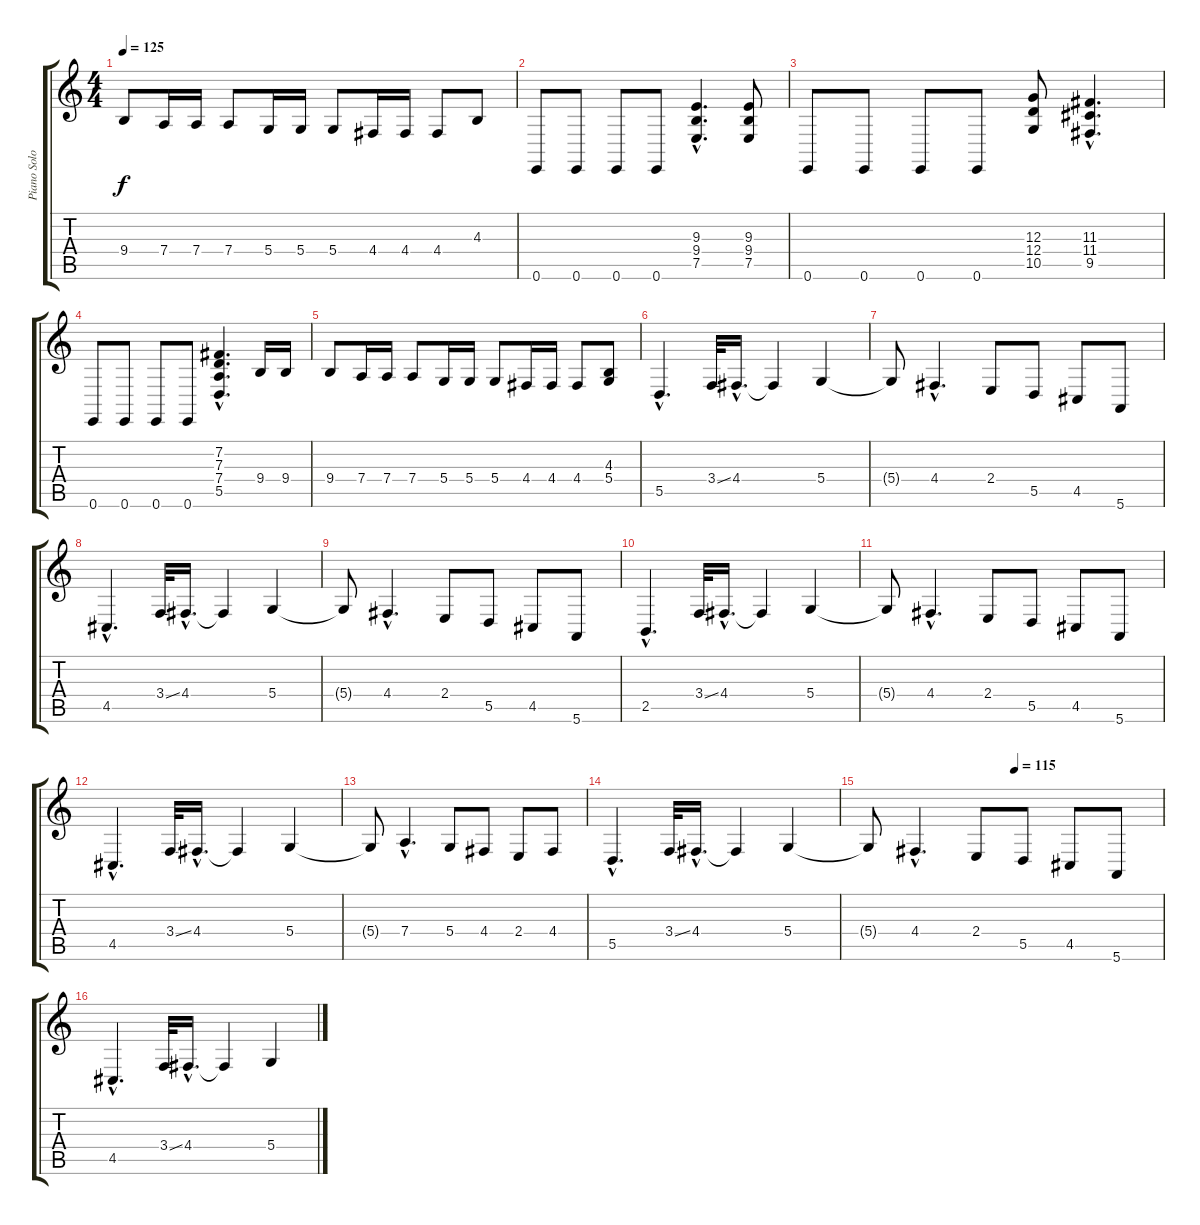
\track ("Piano Solo" "Piano Solo") {instrument brightacousticpiano}
\staff {score tabs}
\tuning (E4 B3 G3 D3 A2 E2) {hide}
\ts (4 4)
\tempo 125
\clef g2
\ks c
9.4.8{dy f} 7.4.16 7.4.16 7.4.8 5.4.16 5.4.16 5.4.8 4.4.16 4.4.16 4.4.8 4.3.8 |
0.6.8 0.6.8 0.6.8 0.6.8 (9.3{hac} 9.4{hac} 7.5{hac}).4{d} (9.3 9.4 7.5).8 |
0.6.8 0.6.8 0.6.8 0.6.8 (12.3 12.4 10.5).8 (11.3{hac} 11.4{hac} 9.5{hac}).4{d} |
0.6.8 0.6.8 0.6.8 0.6.8 (7.2{hac} 7.3{hac} 7.4{hac} 5.5{hac}).4{d} 9.4.16 9.4.16 |
9.4.8 7.4.16 7.4.16 7.4.8 5.4.16 5.4.16 5.4.8 4.4.16 4.4.16 4.4.8 (4.3 5.4).8 |
5.5{hac}.4{d} 3.4{ss}.32 4.4{hac}.16{d} 4.4{t}.4 5.4.4 |
5.4{t}.8 4.4{hac}.4{d} 2.4.8 5.5.8 4.5.8 5.6.8 |
4.5{hac}.4{d} 3.4{ss}.32 4.4{hac}.16{d} 4.4{t}.4 5.4.4 |
5.4{t}.8 4.4{hac}.4{d} 2.4.8 5.5.8 4.5.8 5.6.8 |
2.5{hac}.4{d} 3.4{ss}.32 4.4{hac}.16{d} 4.4{t}.4 5.4.4 |
5.4{t}.8 4.4{hac}.4{d} 2.4.8 5.5.8 4.5.8 5.6.8 |
4.5{hac}.4{d} 3.4{ss}.32 4.4{hac}.16{d} 4.4{t}.4 5.4.4 |
5.4{t}.8 7.4{hac}.4{d} 5.4.8 4.4.8 2.4.8 4.4.8 |
5.5{hac}.4{d} 3.4{ss}.32 4.4{hac}.16{d} 4.4{t}.4 5.4.4 |
\tempo (115 0.5)
5.4{t}.8 4.4{hac}.4{d} 2.4.8 5.5.8 4.5.8 5.6.8 |
4.5{hac}.4{d} 3.4{ss}.32 4.4{hac}.16{d} 4.4{t}.4 5.4.4
